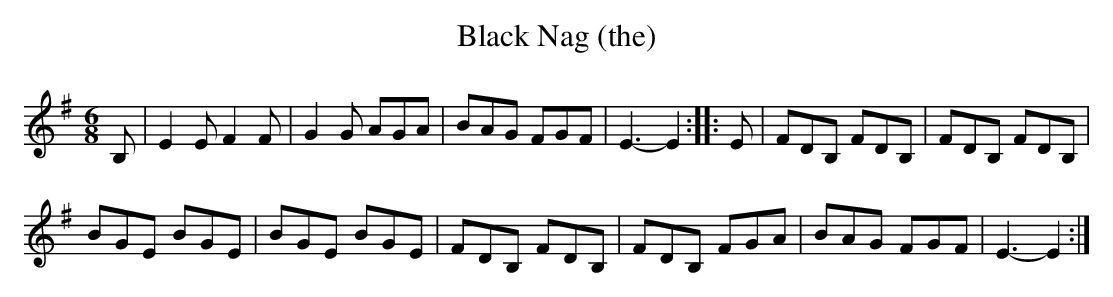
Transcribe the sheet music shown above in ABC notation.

X:1
T:Black Nag (the)
M:6/8
L:1/8
K:G
B, | E2E F2F | G2G AGA | BAG FGF |  E3-E2 :: \
E | FDB, FDB, | FDB, FDB, |! BGE BGE | BGE BGE | \
FDB, FDB, | FDB, FGA | BAG FGF | E3-E2 :|
